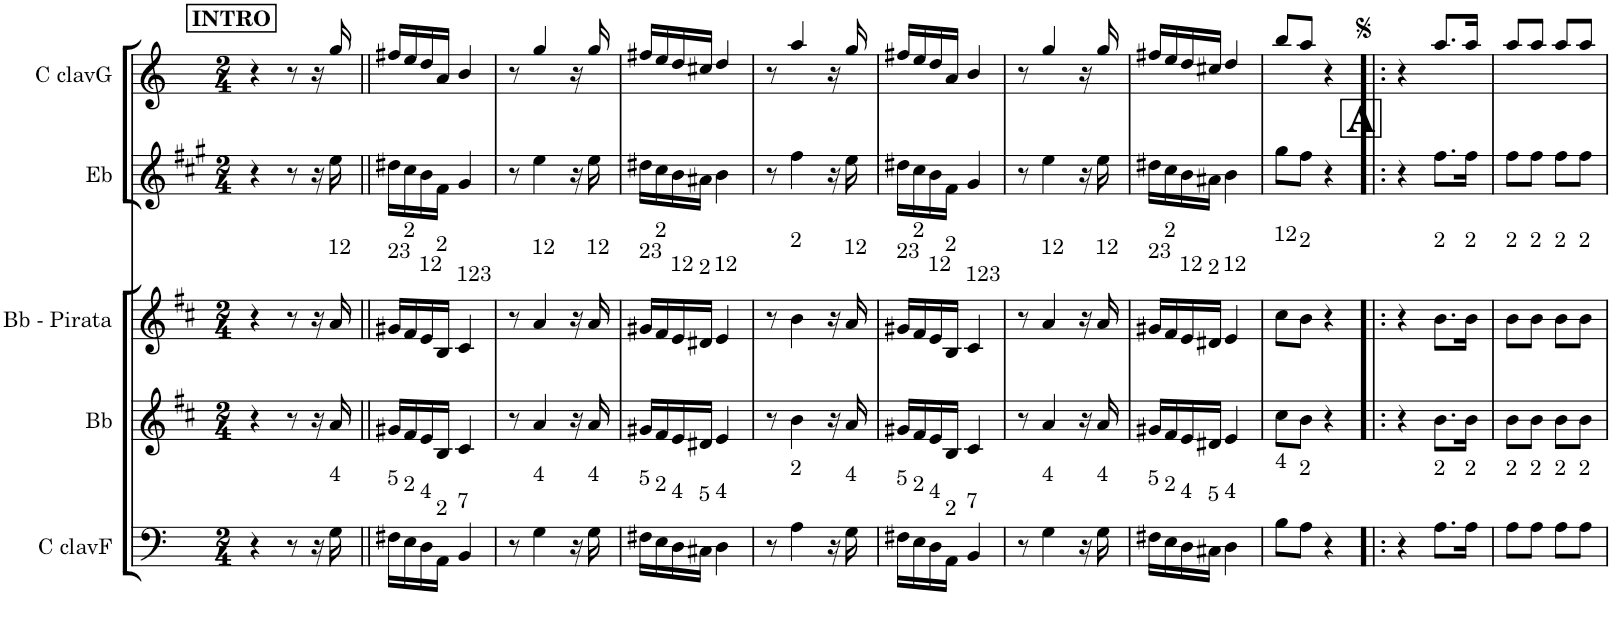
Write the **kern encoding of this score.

**kern	**kern	**kern	**kern	**kern
*part5	*part4	*part3	*part2	*part1
*staff5	*staff4	*staff3	*staff2	*staff1
*I"C clavF	*I"Bb	*I"Bb - Pirata	*I"Eb	*I"C clavG
*clefF4	*clefG2	*clefG2	*clefG2	*clefG2
*	*Trd1c2	*Trd1c2	*Trd5c9	*
*k[]	*k[f#c#]	*k[f#c#]	*k[f#c#g#]	*k[]
*M2/4	*M2/4	*M2/4	*M2/4	*M2/4
!!LO:REH:place=s1:a:B:cj:t=INTRO
=1	=1	=1	=1	=1
4r	4r	4r	4r	4r
8r	8r	8r	8r	8r
16r	16r	16r	16r	16r
!	!	!LO:TX:a:t=12	!	!
!LO:TX:a:t=4	!	!	!	!
16G\	16a/	16a/	16ee\	16gg/
=2||	=2||	=2||	=2||	=2||
!	!	!LO:TX:a:t=23	!	!
!LO:TX:a:t=5	!	!	!	!
16F#X\LL	16g#X/LL	16g#X/LL	16dd#X\LL	16ff#X/LL
!	!	!LO:TX:a:t=2	!	!
!LO:TX:a:t=2	!	!	!	!
16E\	16f#/	16f#/	16cc#\	16ee/
!	!	!LO:TX:a:t=12	!	!
!LO:TX:a:t=4	!	!	!	!
16D\	16e/	16e/	16b\	16dd/
!	!	!LO:TX:a:t=2	!	!
!LO:TX:a:t=2	!	!	!	!
16AA\JJ	16B/JJ	16B/JJ	16f#\JJ	16a/JJ
!	!	!LO:TX:a:t=123	!	!
!LO:TX:a:t=7	!	!	!	!
4BB/	4c#/	4c#/	4g#/	4b/
=3	=3	=3	=3	=3
8r	8r	8r	8r	8r
!	!	!LO:TX:a:t=12	!	!
!LO:TX:a:t=4	!	!	!	!
4G\	4a/	4a/	4ee\	4gg/
16r	16r	16r	16r	16r
!	!	!LO:TX:a:t=12	!	!
!LO:TX:a:t=4	!	!	!	!
16G\	16a/	16a/	16ee\	16gg/
=4	=4	=4	=4	=4
!	!	!LO:TX:a:t=23	!	!
!LO:TX:a:t=5	!	!	!	!
16F#X\LL	16g#X/LL	16g#X/LL	16dd#X\LL	16ff#X/LL
!	!	!LO:TX:a:t=2	!	!
!LO:TX:a:t=2	!	!	!	!
16E\	16f#/	16f#/	16cc#\	16ee/
!	!	!LO:TX:a:t=12	!	!
!LO:TX:a:t=4	!	!	!	!
16D\	16e/	16e/	16b\	16dd/
!	!	!LO:TX:a:t=2	!	!
!LO:TX:a:t=5	!	!	!	!
16C#X\JJ	16d#X/JJ	16d#X/JJ	16a#X\JJ	16cc#X/JJ
!	!	!LO:TX:a:t=12	!	!
!LO:TX:a:t=4	!	!	!	!
4D\	4e/	4e/	4b\	4dd/
=5	=5	=5	=5	=5
8r	8r	8r	8r	8r
!	!	!LO:TX:a:t=2	!	!
!LO:TX:a:t=2	!	!	!	!
4A\	4b\	4b\	4ff#\	4aa/
16r	16r	16r	16r	16r
!	!	!LO:TX:a:t=12	!	!
!LO:TX:a:t=4	!	!	!	!
16G\	16a/	16a/	16ee\	16gg/
=6	=6	=6	=6	=6
!	!	!LO:TX:a:t=23	!	!
!LO:TX:a:t=5	!	!	!	!
16F#X\LL	16g#X/LL	16g#X/LL	16dd#X\LL	16ff#X/LL
!	!	!LO:TX:a:t=2	!	!
!LO:TX:a:t=2	!	!	!	!
16E\	16f#/	16f#/	16cc#\	16ee/
!	!	!LO:TX:a:t=12	!	!
!LO:TX:a:t=4	!	!	!	!
16D\	16e/	16e/	16b\	16dd/
!	!	!LO:TX:a:t=2	!	!
!LO:TX:a:t=2	!	!	!	!
16AA\JJ	16B/JJ	16B/JJ	16f#\JJ	16a/JJ
!	!	!LO:TX:a:t=123	!	!
!LO:TX:a:t=7	!	!	!	!
4BB/	4c#/	4c#/	4g#/	4b/
=7	=7	=7	=7	=7
8r	8r	8r	8r	8r
!	!	!LO:TX:a:t=12	!	!
!LO:TX:a:t=4	!	!	!	!
4G\	4a/	4a/	4ee\	4gg/
16r	16r	16r	16r	16r
!	!	!LO:TX:a:t=12	!	!
!LO:TX:a:t=4	!	!	!	!
16G\	16a/	16a/	16ee\	16gg/
=8	=8	=8	=8	=8
!	!	!LO:TX:a:t=23	!	!
!LO:TX:a:t=5	!	!	!	!
16F#X\LL	16g#X/LL	16g#X/LL	16dd#X\LL	16ff#X/LL
!	!	!LO:TX:a:t=2	!	!
!LO:TX:a:t=2	!	!	!	!
16E\	16f#/	16f#/	16cc#\	16ee/
!	!	!LO:TX:a:t=12	!	!
!LO:TX:a:t=4	!	!	!	!
16D\	16e/	16e/	16b\	16dd/
!	!	!LO:TX:a:t=2	!	!
!LO:TX:a:t=5	!	!	!	!
16C#X\JJ	16d#X/JJ	16d#X/JJ	16a#X\JJ	16cc#X/JJ
!	!	!LO:TX:a:t=12	!	!
!LO:TX:a:t=4	!	!	!	!
4D\	4e/	4e/	4b\	4dd/
=9	=9	=9	=9	=9
!	!	!LO:TX:a:t=12	!	!
!LO:TX:a:t=4	!	!	!	!
8B\L	8cc#\L	8cc#\L	8gg#\L	8bb/L
!	!	!LO:TX:a:t=2	!	!
!LO:TX:a:t=2	!	!	!	!
8A\J	8b\J	8b\J	8ff#\J	8aa/J
4r	4r	4r	4r	4r
!!LO:REH:place=s1:b:B:cj:fs=18.5691:t=A
=10!|:	=10!|:	=10!|:	=10!|:	=10!|:
4r	4r	4r	4r	4r
!	!	!LO:TX:a:t=2	!	!
!LO:TX:a:t=2	!	!	!	!
8.A\L	8.b\L	8.b\L	8.ff#\L	8.aa/L
!	!	!LO:TX:a:t=2	!	!
!LO:TX:a:t=2	!	!	!	!
16A\Jk	16b\Jk	16b\Jk	16ff#\Jk	16aa/Jk
=11	=11	=11	=11	=11
!	!	!LO:TX:a:t=2	!	!
!LO:TX:a:t=2	!	!	!	!
8A\L	8b\L	8b\L	8ff#\L	8aa/L
!	!	!LO:TX:a:t=2	!	!
!LO:TX:a:t=2	!	!	!	!
8A\J	8b\J	8b\J	8ff#\J	8aa/J
!	!	!LO:TX:a:t=2	!	!
!LO:TX:a:t=2	!	!	!	!
8A\L	8b\L	8b\L	8ff#\L	8aa/L
!	!	!LO:TX:a:t=2	!	!
!LO:TX:a:t=2	!	!	!	!
8A\J	8b\J	8b\J	8ff#\J	8aa/J
=	=	=	=	=
*-	*-	*-	*-	*-
